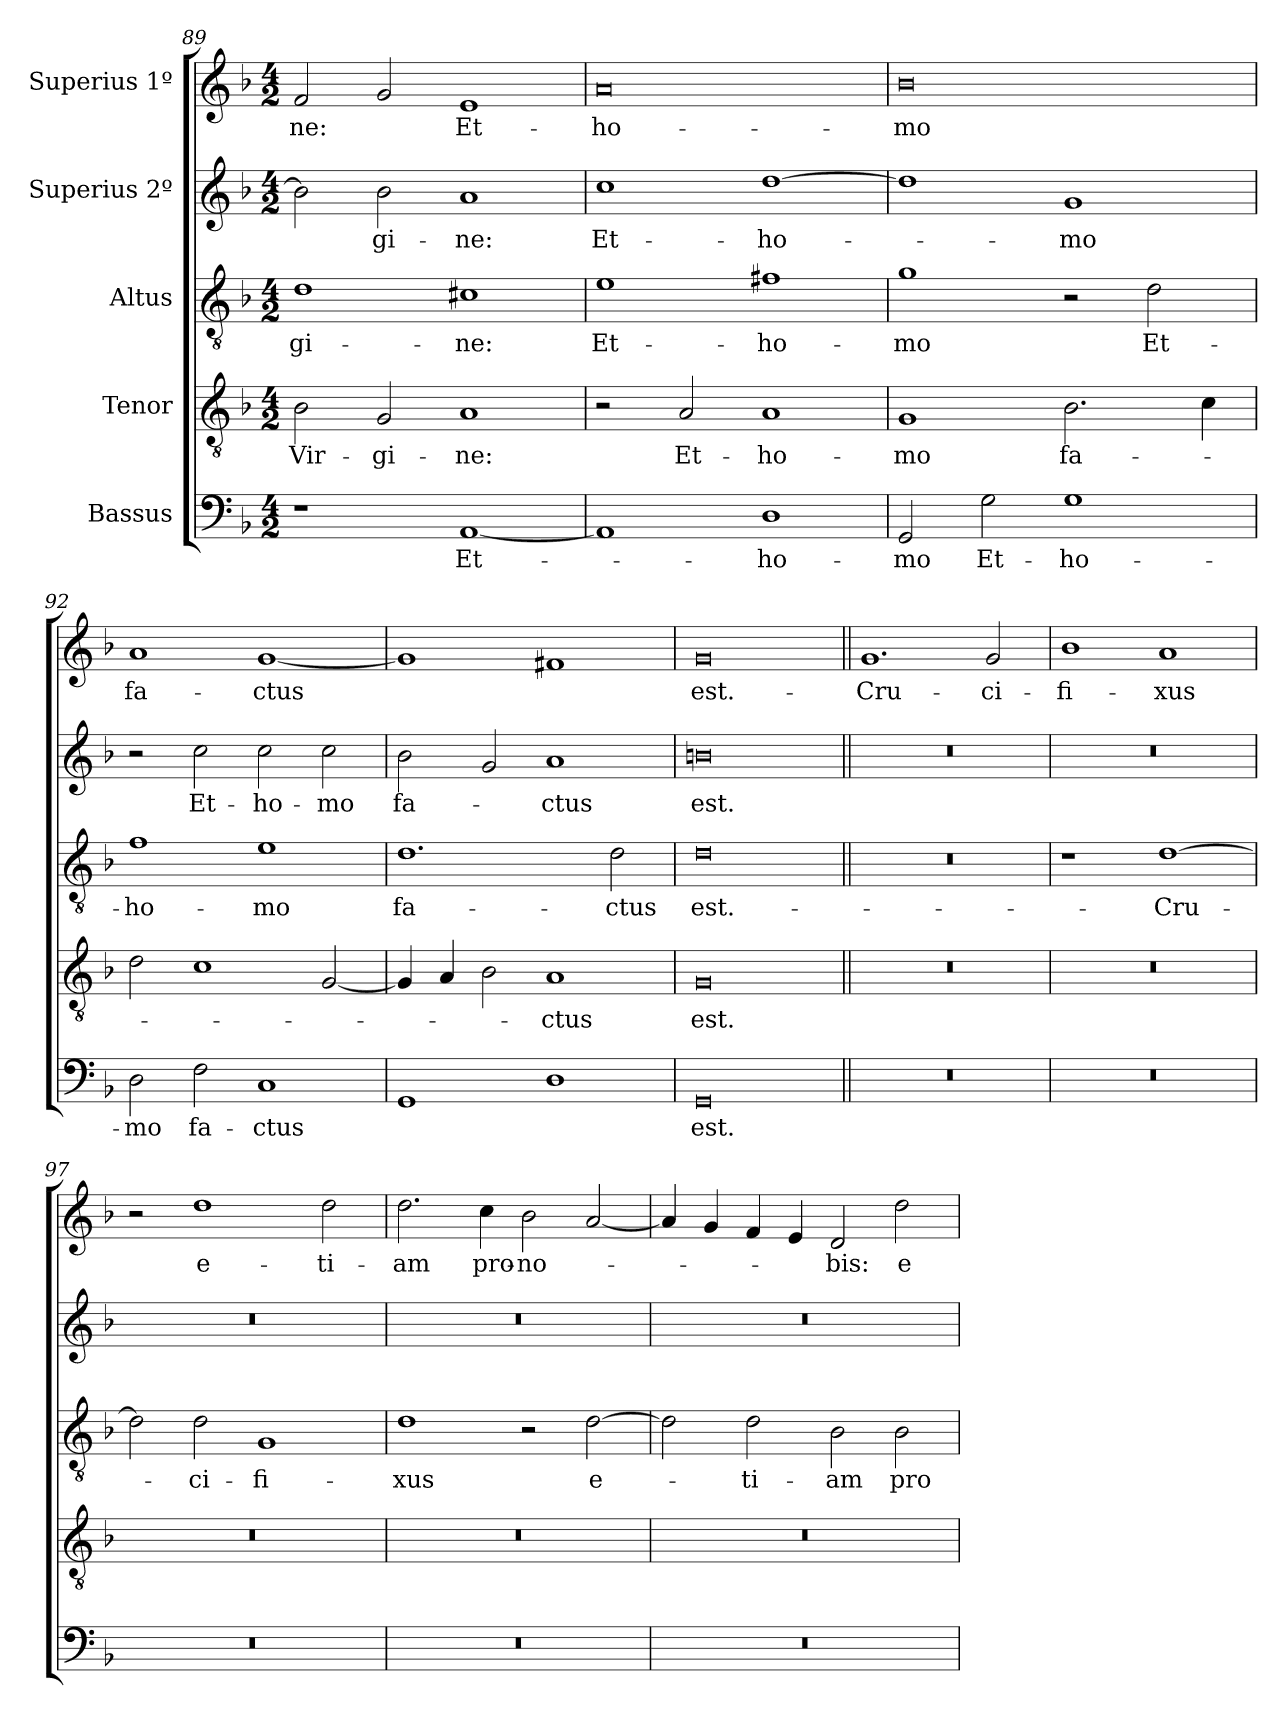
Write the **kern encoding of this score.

**kern	**text	**kern	**text	**kern	**text	**kern	**text	**kern	**text
*part5	*part5	*part4	*part4	*part3	*part3	*part2	*part2	*part1	*part1
*staff5	*staff5	*staff4	*staff4	*staff3	*staff3	*staff2	*staff2	*staff1	*staff1
*I"Bassus	*	*I"Tenor	*	*I"Altus	*	*I"Superius 2º	*	*I"Superius 1º	*
*clefF4	*	*clefGv2	*	*clefGv2	*	*clefG2	*	*clefG2	*
*k[b-]	*	*k[b-]	*	*k[b-]	*	*k[b-]	*	*k[b-]	*
*M4/2	*	*M4/2	*	*M4/2	*	*M4/2	*	*M4/2	*
=89	=89	=89	=89	=89	=89	=89	=89	=89	=89
1r	.	2B-\	Vir-	1d\	-gi-	2b-\]	.	2f/	-ne:
.	.	2G/	-gi-	.	.	2b-\	-gi-	2g/	.
[1AA/	Et-	1A/	-ne:	1c#X\	-ne:	1a/	-ne:	1e/	Et-
=90	=90	=90	=90	=90	=90	=90	=90	=90	=90
1AA/]	.	2r	.	1e\	Et-	1cc\	Et-	0a/	ho-
.	.	2A/	Et-	.	.	.	.	.	.
1D\	ho-	1A/	ho-	1f#X\	ho-	[1dd\	ho-	.	.
=91	=91	=91	=91	=91	=91	=91	=91	=91	=91
2GG/	-mo	1G/	-mo	1g\	-mo	1dd\]	.	0b-\	-mo
2G\	Et-	.	.	.	.	.	.	.	.
1G\	ho-	2.B-\	fa-	2r	.	1g/	-mo	.	.
.	.	.	.	2d\	Et-	.	.	.	.
.	.	4c\	.	.	.	.	.	.	.
=92	=92	=92	=92	=92	=92	=92	=92	=92	=92
2D\	-mo	2d\	.	1f\	ho-	2r	.	1a/	fa-
2F\	fa-	1c\	.	.	.	2cc\	Et-	.	.
1C/	-ctus	.	.	1e\	-mo	2cc\	ho-	[1g/	-ctus
.	.	[2G/	.	.	.	2cc\	-mo	.	.
=93	=93	=93	=93	=93	=93	=93	=93	=93	=93
1GG/	.	4G/]	.	1.d\	fa-	2b-\	fa-	1g/]	.
.	.	4A/	.	.	.	.	.	.	.
.	.	2B-\	.	.	.	2g/	.	.	.
1D\	.	1A/	-ctus	.	.	1a/	-ctus	1f#X/	.
.	.	.	.	2d\	-ctus	.	.	.	.
=94	=94	=94	=94	=94	=94	=94	=94	=94	=94
0GG/	est.-	0G/	est.-	0d\	est.-	0bn\	est.-	0g/	est.-
=95||	=95||	=95||	=95||	=95||	=95||	=95||	=95||	=95||	=95||
0r	.	0r	.	0r	.	0r	.	1.g/	Cru-
.	.	.	.	.	.	.	.	2g/	-ci-
=96	=96	=96	=96	=96	=96	=96	=96	=96	=96
0r	.	0r	.	1r	.	0r	.	1b-\	-fi-
.	.	.	.	[1d\	Cru-	.	.	1a/	-xus
=97	=97	=97	=97	=97	=97	=97	=97	=97	=97
0r	.	0r	.	2d\]	.	0r	.	2r	.
.	.	.	.	2d\	-ci-	.	.	1dd\	e-
.	.	.	.	1G/	-fi-	.	.	.	.
.	.	.	.	.	.	.	.	2dd\	-ti-
=98	=98	=98	=98	=98	=98	=98	=98	=98	=98
0r	.	0r	.	1d\	-xus	0r	.	2.dd\	-am
.	.	.	.	.	.	.	.	4cc\	pro-
.	.	.	.	2r	.	.	.	2b-\	no-
.	.	.	.	[2d\	e-	.	.	[2a/	.
=99	=99	=99	=99	=99	=99	=99	=99	=99	=99
0r	.	0r	.	2d\]	.	0r	.	4a/]	.
.	.	.	.	.	.	.	.	4g/	.
.	.	.	.	2d\	-ti-	.	.	4f/	.
.	.	.	.	.	.	.	.	4e/	.
.	.	.	.	2B-\	-am	.	.	2d/	-bis:
.	.	.	.	2B-\	pro-	.	.	2dd\	e-
=	=	=	=	=	=	=	=	=	=
*-	*-	*-	*-	*-	*-	*-	*-	*-	*-
